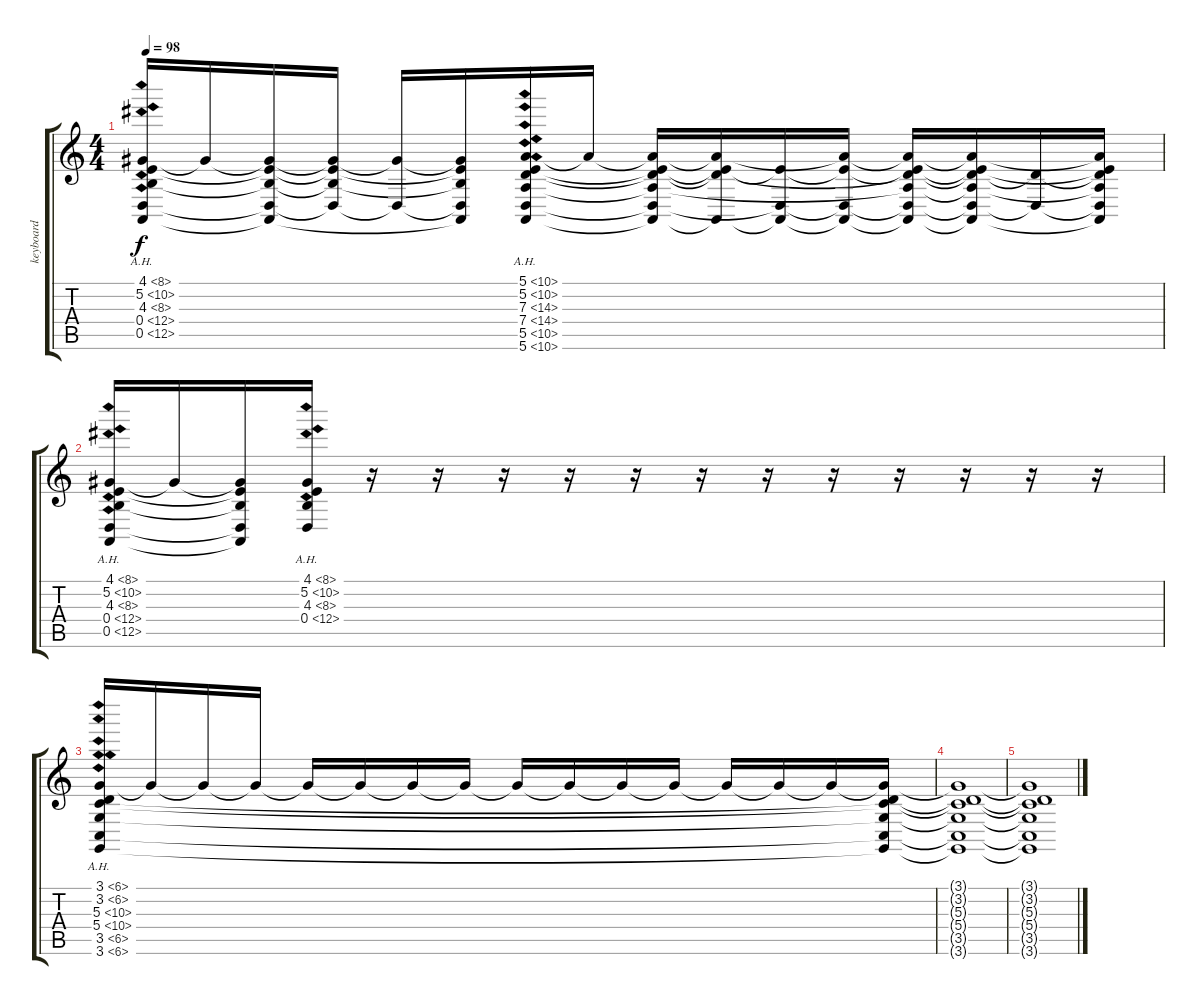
\track ("keyboard" "keyboard") {instrument stringensemble1}
\staff {score tabs}
\tuning (E4 B3 G3 D3 A2 E2) {hide}
\ts (4 4)
\tempo 98
\clef g2
\ks c
(4.1{ah 4} 5.2{ah 5} 4.3{ah 4} 0.4{ah 12} 0.5{ah 12}).16{dy f} 4.1{t}.16 (4.1{t} 5.2{t} 4.3{t} 0.4{t} 0.5{t}).16 (4.1{t} 5.2{t} 4.3{t} 0.4{t}).16 (4.1{t} 0.4{t}).16 (4.1{t} 5.2{t} 4.3{t} 0.4{t} 0.5{t}).16 (5.1{ah 5} 5.2{ah 5} 7.3{ah 7} 7.4{ah 7} 5.5{ah 5} 5.6{ah 5}).16 5.1{t}.16 (5.1{t} 5.2{t} 7.3{t} 7.4{t} 5.5{t} 5.6{t}).16 (5.1{t} 5.2{t} 7.3{t} 5.6{t}).16 (5.2{t} 5.5{t} 5.6{t}).16 (5.1{t} 5.2{t} 5.5{t} 5.6{t}).16 (5.1{t} 5.2{t} 7.3{t} 7.4{t} 5.5{t} 5.6{t}).16 (5.1{t} 5.2{t} 7.3{t} 7.4{t} 5.5{t} 5.6{t}).16 (7.3{t} 5.5{t}).16 (5.1{t} 5.2{t} 7.3{t} 7.4{t} 5.5{t} 5.6{t}).16 |
(4.1{ah 4} 5.2{ah 5} 4.3{ah 4} 0.4{ah 12} 0.5{ah 12}).16 4.1{t}.16 (4.1{t} 5.2{t} 4.3{t} 0.4{t} 0.5{t}).16 (4.1{ah 4} 5.2{ah 5} 4.3{ah 4} 0.4{ah 12}).16 r.16 r.16 r.16 r.16 r.16 r.16 r.16 r.16 r.16 r.16 r.16 r.16 |
(3.1{ah 3} 3.2{ah 3} 5.3{ah 5} 5.4{ah 5} 3.5{ah 3} 3.6{ah 3}).16 3.1{t}.16 3.1{t}.16 3.1{t}.16 3.1{t}.16 3.1{t}.16 3.1{t}.16 3.1{t}.16 3.1{t}.16 3.1{t}.16 3.1{t}.16 3.1{t}.16 3.1{t}.16 3.1{t}.16 3.1{t}.16 (3.1{t} 3.2{t} 5.3{t} 5.4{t} 3.5{t} 3.6{t}).16 |
(3.1{t} 3.2{t} 5.3{t} 5.4{t} 3.5{t} 3.6{t}).1 |
(3.1{t} 3.2{t} 5.3{t} 5.4{t} 3.5{t} 3.6{t}).1
